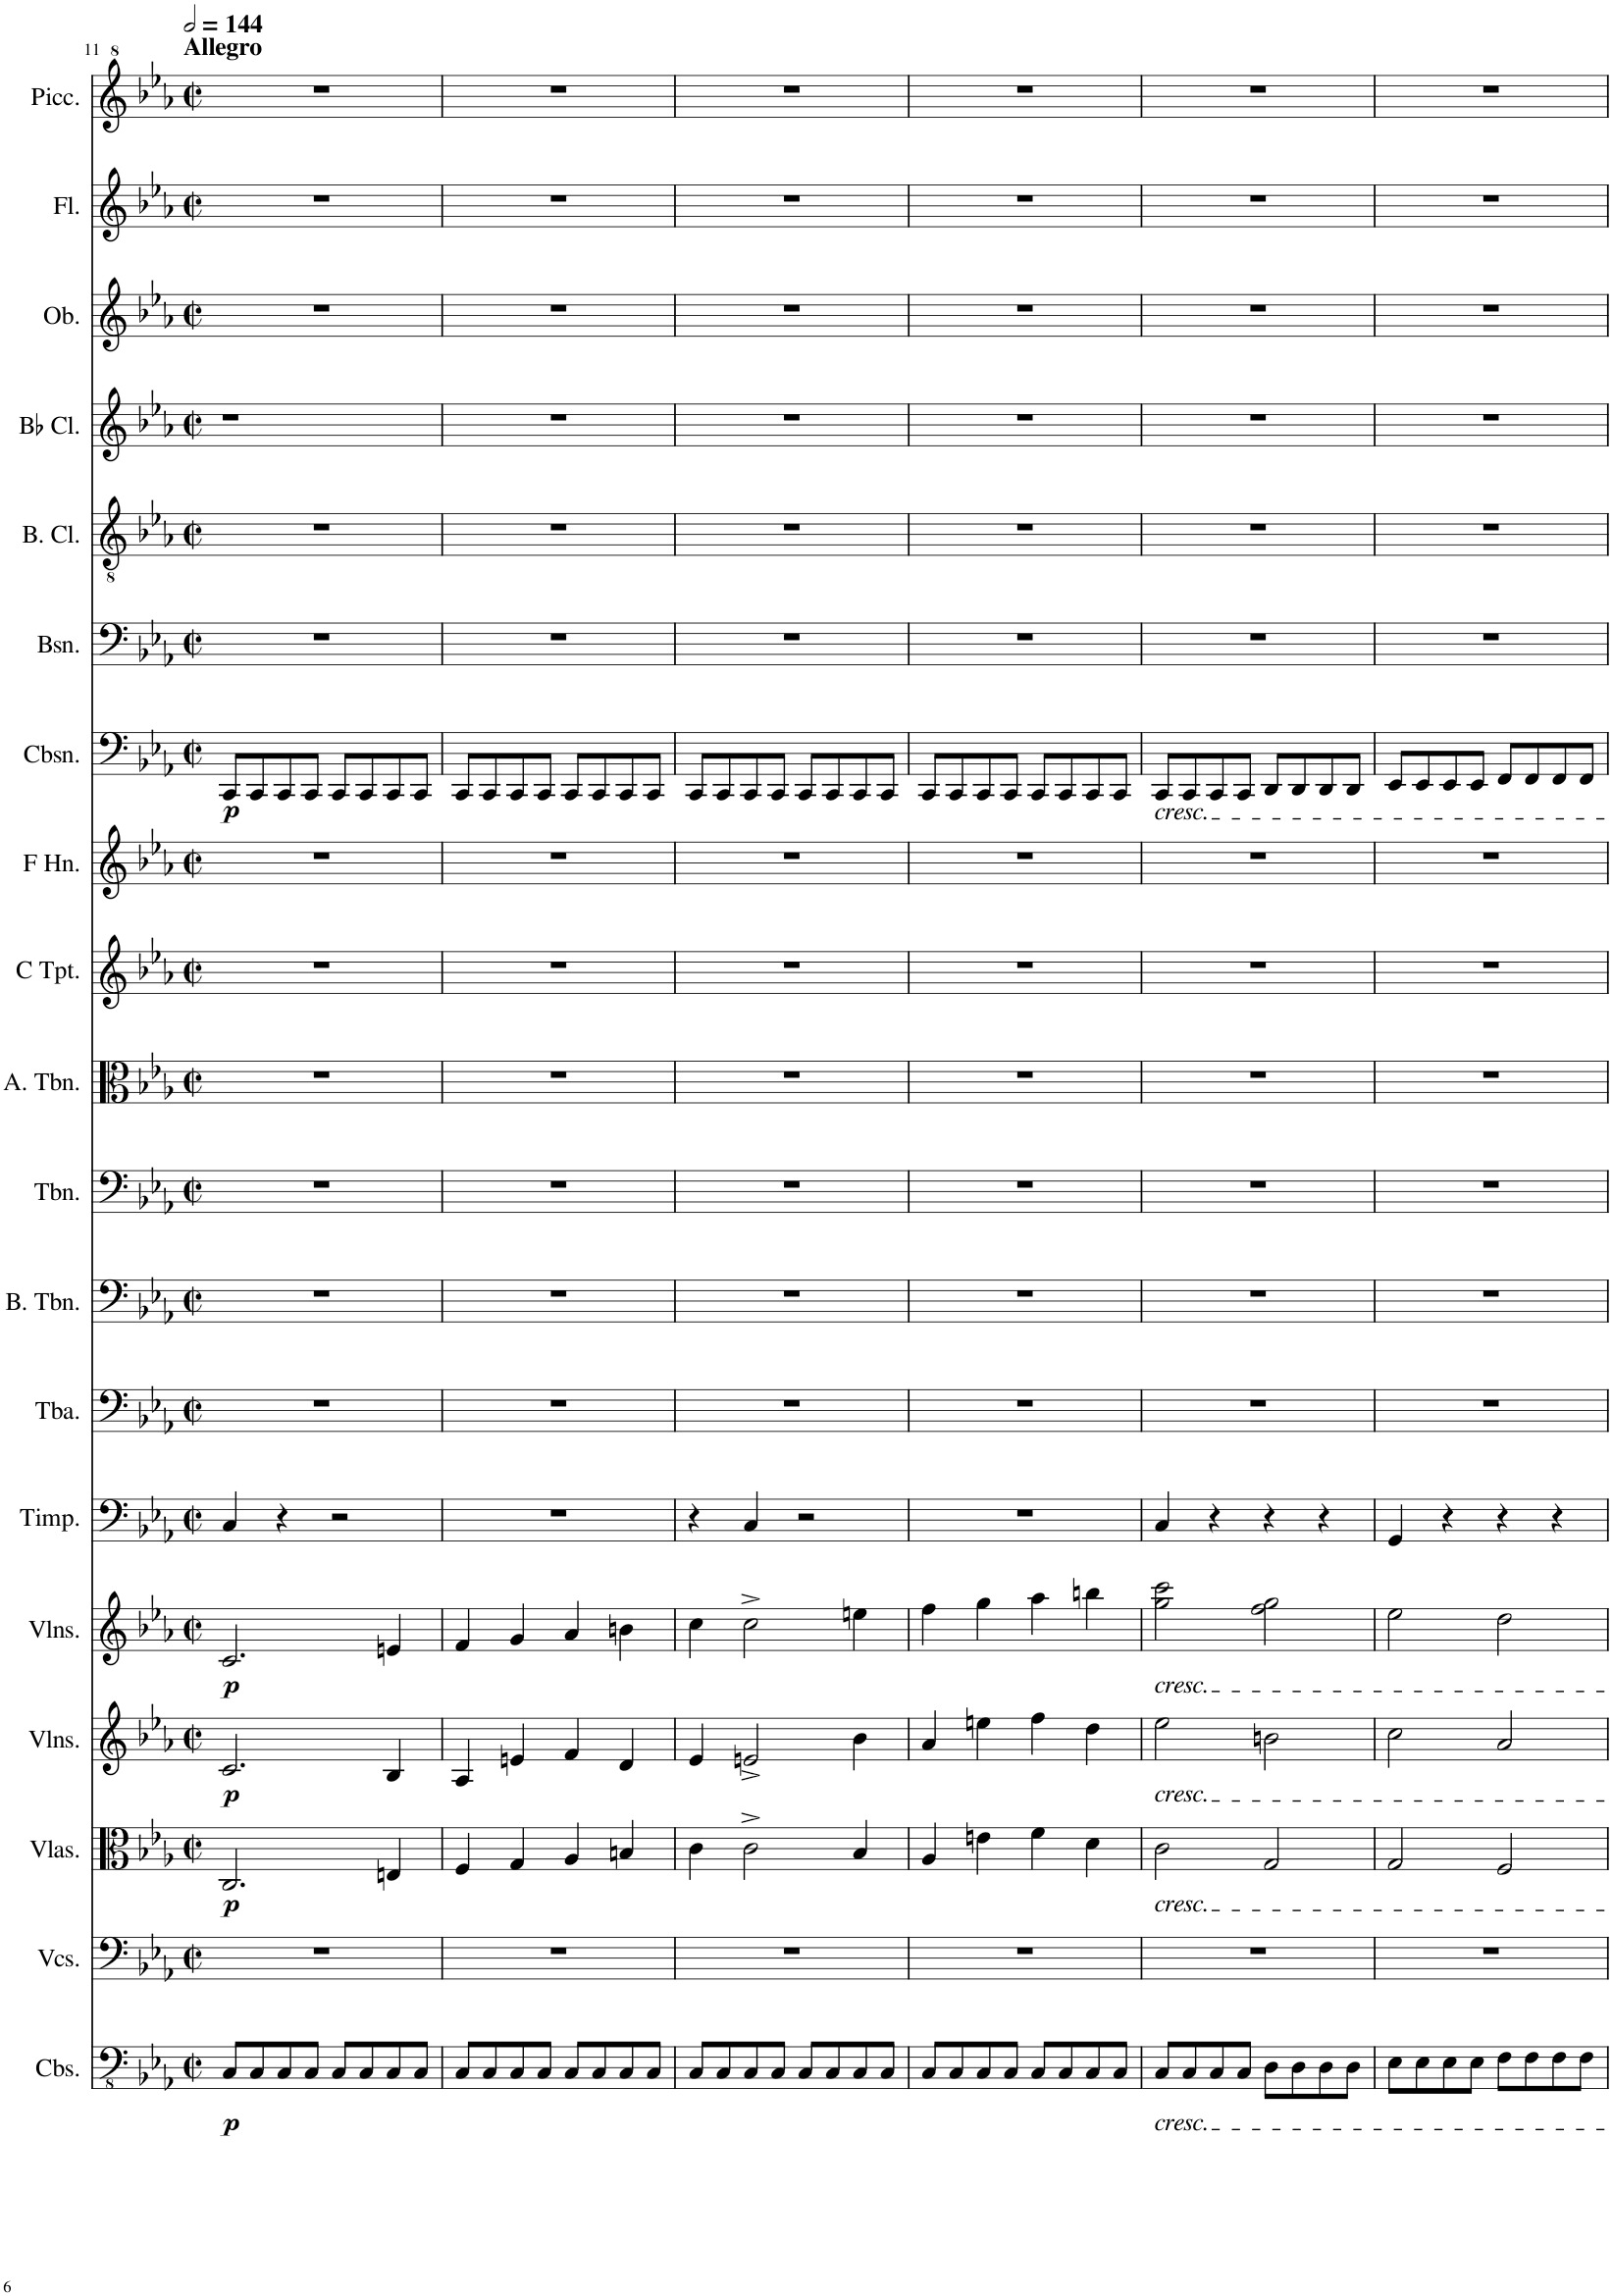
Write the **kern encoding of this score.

**kern	**dynam	**kern	**kern	**dynam	**kern	**dynam	**kern	**dynam	**kern	**kern	**kern	**kern	**kern	**kern	**kern	**kern	**dynam	**kern	**kern	**kern	**kern	**kern	**kern
*part19	*part19	*part18	*part17	*part17	*part16	*part16	*part15	*part15	*part14	*part13	*part12	*part11	*part10	*part9	*part8	*part7	*part7	*part6	*part5	*part4	*part3	*part2	*part1
*staff19	*staff19	*staff18	*staff17	*staff17	*staff16	*staff16	*staff15	*staff15	*staff14	*staff13	*staff12	*staff11	*staff10	*staff9	*staff8	*staff7	*staff7	*staff6	*staff5	*staff4	*staff3	*staff2	*staff1
*I"Contrabasses	*	*I"Violoncellos	*I"Violas	*	*I"Violins	*	*I"Violins	*	*I"Timpani	*I"Tuba	*I"Bass Trombone	*I"Trombone	*I"Alto Trombone	*I"C Trumpet	*I"Horn in F	*I"Contrabassoon	*	*I"Bassoon	*I"Bass Clarinet	*I"Bb Clarinet	*I"Oboe	*I"Flute	*I"Piccolo
*I'Cbs.	*	*I'Vcs.	*I'Vlas.	*	*I'Vlns.	*	*I'Vlns.	*	*I'Timp.	*I'Tba.	*I'B. Tbn.	*I'Tbn.	*I'A. Tbn.	*I'C Tpt.	*	*I'Cbsn.	*	*I'Bsn.	*I'B. Cl.	*I'Bb Cl.	*I'Ob.	*I'Fl.	*I'Picc.
!!LO:PB:g=z
*clefFv4	*	*clefF4	*clefC3	*	*clefG2	*	*clefG2	*	*clefF4	*clefF4	*clefF4	*clefF4	*clefC3	*clefG2	*clefG2	*clefF4	*	*clefF4	*clefGv2	*clefG2	*clefG2	*clefG2	*clefG^2
*	*	*	*	*	*	*	*	*	*	*	*	*	*	*	*ITrd4c7	*	*	*	*ITrd8c14	*ITrd1c2	*	*	*ITrd-7c-12
*k[b-e-a-]	*	*k[b-e-a-]	*k[b-e-a-]	*	*k[b-e-a-]	*	*k[b-e-a-]	*	*k[b-e-a-]	*k[b-e-a-]	*k[b-e-a-]	*k[b-e-a-]	*k[b-e-a-]	*k[b-e-a-]	*k[b-e-a-]	*k[b-e-a-]	*	*k[b-e-a-]	*k[b-e-a-]	*k[b-e-a-]	*k[b-e-a-]	*k[b-e-a-]	*k[b-e-a-]
*M2/2	*	*M2/2	*M2/2	*	*M2/2	*	*M2/2	*	*M2/2	*M2/2	*M2/2	*M2/2	*M2/2	*M2/2	*M2/2	*M2/2	*	*M2/2	*M2/2	*M2/2	*M2/2	*M2/2	*M2/2
*met(c|)	*	*met(c|)	*met(c|)	*	*met(c|)	*	*met(c|)	*	*met(c|)	*met(c|)	*met(c|)	*met(c|)	*met(c|)	*met(c|)	*met(c|)	*met(c|)	*	*met(c|)	*met(c|)	*met(c|)	*met(c|)	*met(c|)	*met(c|)
*MM288	*	*MM288	*MM288	*	*MM288	*	*MM288	*	*MM288	*MM288	*MM288	*MM288	*MM288	*MM288	*MM288	*MM288	*	*MM288	*MM288	*MM288	*MM288	*MM288	*MM288
=11	=11	=11	=11	=11	=11	=11	=11	=11	=11	=11	=11	=11	=11	=11	=11	=11	=11	=11	=11	=11	=11	=11	=11
!	!	!	!	!	!	!	!	!	!	!	!	!	!	!	!	!	!	!	!	!	!	!	!LO:TX:a:B:t=Allegro
!	!LO:DY:b	!	!	!LO:DY:b	!	!LO:DY:b	!	!LO:DY:b	!	!	!	!	!	!	!	!	!LO:DY:b	!	!	!	!	!	!
8CC/L	p	1r	2.C/	p	2.c/	p	2.c/	p	4C/	1r	1r	1r	1r	1r	1r	8CC/L	p	1r	1r	1r	1r	1r	1r
8CC/	.	.	.	.	.	.	.	.	.	.	.	.	.	.	.	8CC/	.	.	.	.	.	.	.
8CC/	.	.	.	.	.	.	.	.	4r	.	.	.	.	.	.	8CC/	.	.	.	.	.	.	.
8CC/J	.	.	.	.	.	.	.	.	.	.	.	.	.	.	.	8CC/J	.	.	.	.	.	.	.
8CC/L	.	.	.	.	.	.	.	.	2r	.	.	.	.	.	.	8CC/L	.	.	.	.	.	.	.
8CC/	.	.	.	.	.	.	.	.	.	.	.	.	.	.	.	8CC/	.	.	.	.	.	.	.
8CC/	.	.	4En/	.	4B-/	.	4en/	.	.	.	.	.	.	.	.	8CC/	.	.	.	.	.	.	.
8CC/J	.	.	.	.	.	.	.	.	.	.	.	.	.	.	.	8CC/J	.	.	.	.	.	.	.
=12	=12	=12	=12	=12	=12	=12	=12	=12	=12	=12	=12	=12	=12	=12	=12	=12	=12	=12	=12	=12	=12	=12	=12
8CC/L	.	1r	4F/	.	4A-/	.	4f/	.	1r	1r	1r	1r	1r	1r	1r	8CC/L	.	1r	1r	1r	1r	1r	1r
8CC/	.	.	.	.	.	.	.	.	.	.	.	.	.	.	.	8CC/	.	.	.	.	.	.	.
8CC/	.	.	4G/	.	4en/	.	4g/	.	.	.	.	.	.	.	.	8CC/	.	.	.	.	.	.	.
8CC/J	.	.	.	.	.	.	.	.	.	.	.	.	.	.	.	8CC/J	.	.	.	.	.	.	.
8CC/L	.	.	4A-/	.	4f/	.	4a-/	.	.	.	.	.	.	.	.	8CC/L	.	.	.	.	.	.	.
8CC/	.	.	.	.	.	.	.	.	.	.	.	.	.	.	.	8CC/	.	.	.	.	.	.	.
8CC/	.	.	4Bn/	.	4d/	.	4bn\	.	.	.	.	.	.	.	.	8CC/	.	.	.	.	.	.	.
8CC/J	.	.	.	.	.	.	.	.	.	.	.	.	.	.	.	8CC/J	.	.	.	.	.	.	.
=13	=13	=13	=13	=13	=13	=13	=13	=13	=13	=13	=13	=13	=13	=13	=13	=13	=13	=13	=13	=13	=13	=13	=13
8CC/L	.	1r	4c\	.	4e-/	.	4cc\	.	4r	1r	1r	1r	1r	1r	1r	8CC/L	.	1r	1r	1r	1r	1r	1r
8CC/	.	.	.	.	.	.	.	.	.	.	.	.	.	.	.	8CC/	.	.	.	.	.	.	.
8CC/	.	.	2c^\	.	2en^/	.	2cc^\	.	4C/	.	.	.	.	.	.	8CC/	.	.	.	.	.	.	.
8CC/J	.	.	.	.	.	.	.	.	.	.	.	.	.	.	.	8CC/J	.	.	.	.	.	.	.
8CC/L	.	.	.	.	.	.	.	.	2r	.	.	.	.	.	.	8CC/L	.	.	.	.	.	.	.
8CC/	.	.	.	.	.	.	.	.	.	.	.	.	.	.	.	8CC/	.	.	.	.	.	.	.
8CC/	.	.	4B-/	.	4b-\	.	4een\	.	.	.	.	.	.	.	.	8CC/	.	.	.	.	.	.	.
8CC/J	.	.	.	.	.	.	.	.	.	.	.	.	.	.	.	8CC/J	.	.	.	.	.	.	.
=14	=14	=14	=14	=14	=14	=14	=14	=14	=14	=14	=14	=14	=14	=14	=14	=14	=14	=14	=14	=14	=14	=14	=14
8CC/L	.	1r	4A-/	.	4a-/	.	4ff\	.	1r	1r	1r	1r	1r	1r	1r	8CC/L	.	1r	1r	1r	1r	1r	1r
8CC/	.	.	.	.	.	.	.	.	.	.	.	.	.	.	.	8CC/	.	.	.	.	.	.	.
8CC/	.	.	4en\	.	4een\	.	4gg\	.	.	.	.	.	.	.	.	8CC/	.	.	.	.	.	.	.
8CC/J	.	.	.	.	.	.	.	.	.	.	.	.	.	.	.	8CC/J	.	.	.	.	.	.	.
8CC/L	.	.	4f\	.	4ff\	.	4aa-\	.	.	.	.	.	.	.	.	8CC/L	.	.	.	.	.	.	.
8CC/	.	.	.	.	.	.	.	.	.	.	.	.	.	.	.	8CC/	.	.	.	.	.	.	.
8CC/	.	.	4d\	.	4dd\	.	4bbn\	.	.	.	.	.	.	.	.	8CC/	.	.	.	.	.	.	.
8CC/J	.	.	.	.	.	.	.	.	.	.	.	.	.	.	.	8CC/J	.	.	.	.	.	.	.
=15	=15	=15	=15	=15	=15	=15	=15	=15	=15	=15	=15	=15	=15	=15	=15	=15	=15	=15	=15	=15	=15	=15	=15
!	!	!	!	!	!	!	!	!	!	!	!	!	!	!	!	!LO:TX:b:i:t=cresc.	!	!	!	!	!	!	!
!	!	!	!	!	!	!	!LO:TX:b:i:t=cresc.	!	!	!	!	!	!	!	!	!	!	!	!	!	!	!	!
!	!	!	!	!	!LO:TX:b:i:t=cresc.	!	!	!	!	!	!	!	!	!	!	!	!	!	!	!	!	!	!
!	!	!	!LO:TX:b:i:t=cresc.	!	!	!	!	!	!	!	!	!	!	!	!	!	!	!	!	!	!	!	!
!LO:TX:b:i:t=cresc.	!	!	!	!	!	!	!	!	!	!	!	!	!	!	!	!	!	!	!	!	!	!	!
8CC/L	.	1r	2c\	.	2ee-\	.	2gg\ 2ccc\	.	4C/	1r	1r	1r	1r	1r	1r	8CC/L	.	1r	1r	1r	1r	1r	1r
8CC/	.	.	.	.	.	.	.	.	.	.	.	.	.	.	.	8CC/	.	.	.	.	.	.	.
8CC/	.	.	.	.	.	.	.	.	4r	.	.	.	.	.	.	8CC/	.	.	.	.	.	.	.
8CC/J	.	.	.	.	.	.	.	.	.	.	.	.	.	.	.	8CC/J	.	.	.	.	.	.	.
8DD\L	.	.	2G/	.	2bn\	.	2ff\ 2gg\	.	4r	.	.	.	.	.	.	8DD/L	.	.	.	.	.	.	.
8DD\	.	.	.	.	.	.	.	.	.	.	.	.	.	.	.	8DD/	.	.	.	.	.	.	.
8DD\	.	.	.	.	.	.	.	.	4r	.	.	.	.	.	.	8DD/	.	.	.	.	.	.	.
8DD\J	.	.	.	.	.	.	.	.	.	.	.	.	.	.	.	8DD/J	.	.	.	.	.	.	.
=16	=16	=16	=16	=16	=16	=16	=16	=16	=16	=16	=16	=16	=16	=16	=16	=16	=16	=16	=16	=16	=16	=16	=16
8EE-\L	.	1r	2G/	.	2cc\	.	2ee-\	.	4GG/	1r	1r	1r	1r	1r	1r	8EE-/L	.	1r	1r	1r	1r	1r	1r
8EE-\	.	.	.	.	.	.	.	.	.	.	.	.	.	.	.	8EE-/	.	.	.	.	.	.	.
8EE-\	.	.	.	.	.	.	.	.	4r	.	.	.	.	.	.	8EE-/	.	.	.	.	.	.	.
8EE-\J	.	.	.	.	.	.	.	.	.	.	.	.	.	.	.	8EE-/J	.	.	.	.	.	.	.
8FF\L	.	.	2F/	.	2a-/	.	2dd\	.	4r	.	.	.	.	.	.	8FF/L	.	.	.	.	.	.	.
8FF\	.	.	.	.	.	.	.	.	.	.	.	.	.	.	.	8FF/	.	.	.	.	.	.	.
8FF\	.	.	.	.	.	.	.	.	4r	.	.	.	.	.	.	8FF/	.	.	.	.	.	.	.
8FF\J	.	.	.	.	.	.	.	.	.	.	.	.	.	.	.	8FF/J	.	.	.	.	.	.	.
=	=	=	=	=	=	=	=	=	=	=	=	=	=	=	=	=	=	=	=	=	=	=	=
*-	*-	*-	*-	*-	*-	*-	*-	*-	*-	*-	*-	*-	*-	*-	*-	*-	*-	*-	*-	*-	*-	*-	*-
